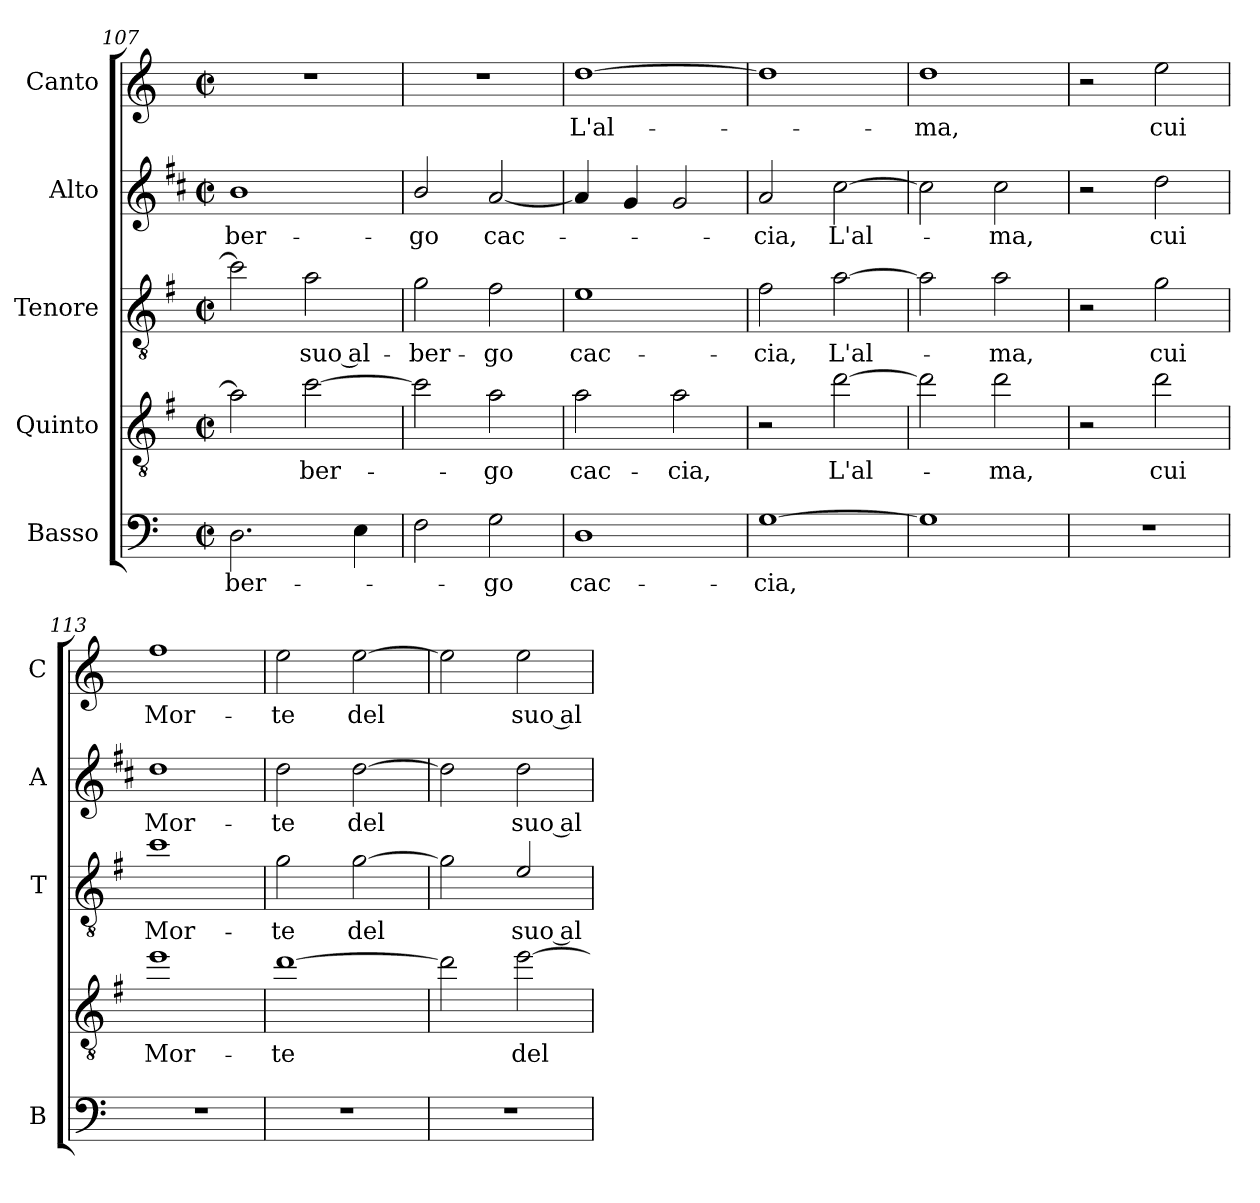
**kern	**text	**kern	**text	**kern	**text	**kern	**text	**kern	**text
*part5	*part5	*part4	*part4	*part3	*part3	*part2	*part2	*part1	*part1
*staff5	*staff5	*staff4	*staff4	*staff3	*staff3	*staff2	*staff2	*staff1	*staff1
*I"Basso	*	*I"Quinto	*	*I"Tenore	*	*I"Alto	*	*I"Canto	*
*I'B	*	*	*	*I'T	*	*I'A	*	*I'C	*
*clefF4	*	*clefGv2	*	*clefGv2	*	*clefG2	*	*clefG2	*
*	*	*ITrd4c7	*	*ITrd4c7	*	*ITrd1c2	*	*	*
*k[]	*	*k[]	*	*k[]	*	*k[]	*	*k[]	*
*C:	*	*C:	*	*C:	*	*C:	*	*C:	*
*M2/2	*	*M2/2	*	*M2/2	*	*M2/2	*	*M2/2	*
*met(c|)	*	*met(c|)	*	*met(c|)	*	*met(c|)	*	*met(c|)	*
=107	=107	=107	=107	=107	=107	=107	=107	=107	=107
!	!LO:LY:b	!	!	!	!	!	!	!	!
!	!	!	!	!	!	!	!LO:LY:b	!	!
2.D\	-ber-	2d\]	.	2f\]	.	1a	-ber-	1r	.
!	!	!	!LO:LY:b	!	!	!	!	!	!
!	!	!	!	!	!LO:LY:b	!	!	!	!
.	.	[2f\	-ber-	2d\	suo al-	.	.	.	.
4E\	.	.	.	.	.	.	.	.	.
=108	=108	=108	=108	=108	=108	=108	=108	=108	=108
!	!	!	!	!	!LO:LY:b	!	!	!	!
!	!	!	!	!	!	!	!LO:LY:b	!	!
2F\	.	2f\]	.	2c\	-ber-	2a/	-go	1r	.
!	!LO:LY:b	!	!	!	!	!	!	!	!
!	!	!	!LO:LY:b	!	!	!	!	!	!
!	!	!	!	!	!LO:LY:b	!	!	!	!
!	!	!	!	!	!	!	!LO:LY:b	!	!
2G\	-go	2d\	-go	2B\	-go	[2g/	cac-	.	.
=109	=109	=109	=109	=109	=109	=109	=109	=109	=109
!	!LO:LY:b	!	!	!	!	!	!	!	!
!	!	!	!LO:LY:b	!	!	!	!	!	!
!	!	!	!	!	!LO:LY:b	!	!	!	!
!	!	!	!	!	!	!	!	!	!LO:LY:b
1D	cac-	2d\	cac-	1A	cac-	4g/]	.	[1dd	L'al-
.	.	.	.	.	.	4f/	.	.	.
!	!	!	!LO:LY:b	!	!	!	!	!	!
.	.	2d\	-cia,	.	.	2f/	.	.	.
=110	=110	=110	=110	=110	=110	=110	=110	=110	=110
!	!LO:LY:b	!	!	!	!	!	!	!	!
!	!	!	!	!	!LO:LY:b	!	!	!	!
!	!	!	!	!	!	!	!LO:LY:b	!	!
[1G	-cia,	2r	.	2B\	-cia,	2g/	-cia,	1dd]	.
!	!	!	!LO:LY:b	!	!	!	!	!	!
!	!	!	!	!	!LO:LY:b	!	!	!	!
!	!	!	!	!	!	!	!LO:LY:b	!	!
.	.	[2g\	L'al-	[2d\	L'al-	[2b\	L'al-	.	.
=111	=111	=111	=111	=111	=111	=111	=111	=111	=111
!	!	!	!	!	!	!	!	!	!LO:LY:b
1G]	.	2g\]	.	2d\]	.	2b\]	.	1dd	-ma,
!	!	!	!LO:LY:b	!	!	!	!	!	!
!	!	!	!	!	!LO:LY:b	!	!	!	!
!	!	!	!	!	!	!	!LO:LY:b	!	!
.	.	2g\	-ma,	2d\	-ma,	2b\	-ma,	.	.
!!LO:LB:g=z
=112	=112	=112	=112	=112	=112	=112	=112	=112	=112
1r	.	2r	.	2r	.	2r	.	2r	.
!	!	!	!LO:LY:b	!	!	!	!	!	!
!	!	!	!	!	!LO:LY:b	!	!	!	!
!	!	!	!	!	!	!	!LO:LY:b	!	!
!	!	!	!	!	!	!	!	!	!LO:LY:b
.	.	2g\	cui	2c\	cui	2cc\	cui	2ee\	cui
=113	=113	=113	=113	=113	=113	=113	=113	=113	=113
!	!	!	!LO:LY:b	!	!	!	!	!	!
!	!	!	!	!	!LO:LY:b	!	!	!	!
!	!	!	!	!	!	!	!LO:LY:b	!	!
!	!	!	!	!	!	!	!	!	!LO:LY:b
1r	.	1a	Mor-	1f	Mor-	1cc	Mor-	1ff	Mor-
=114	=114	=114	=114	=114	=114	=114	=114	=114	=114
!	!	!	!LO:LY:b	!	!	!	!	!	!
!	!	!	!	!	!LO:LY:b	!	!	!	!
!	!	!	!	!	!	!	!LO:LY:b	!	!
!	!	!	!	!	!	!	!	!	!LO:LY:b
1r	.	[1g	-te	2c\	-te	2cc\	-te	2ee\	-te
!	!	!	!	!	!LO:LY:b	!	!	!	!
!	!	!	!	!	!	!	!LO:LY:b	!	!
!	!	!	!	!	!	!	!	!	!LO:LY:b
.	.	.	.	[2c\	del	[2cc\	del	[2ee\	del
=115	=115	=115	=115	=115	=115	=115	=115	=115	=115
1r	.	2g\]	.	2c\]	.	2cc\]	.	2ee\]	.
!	!	!	!LO:LY:b	!	!	!	!	!	!
!	!	!	!	!	!LO:LY:b	!	!	!	!
!	!	!	!	!	!	!	!LO:LY:b	!	!
!	!	!	!	!	!	!	!	!	!LO:LY:b
.	.	[2a\	del	2A/	suo al-	2cc\	suo al-	2ee\	suo al-
=	=	=	=	=	=	=	=	=	=
*-	*-	*-	*-	*-	*-	*-	*-	*-	*-
